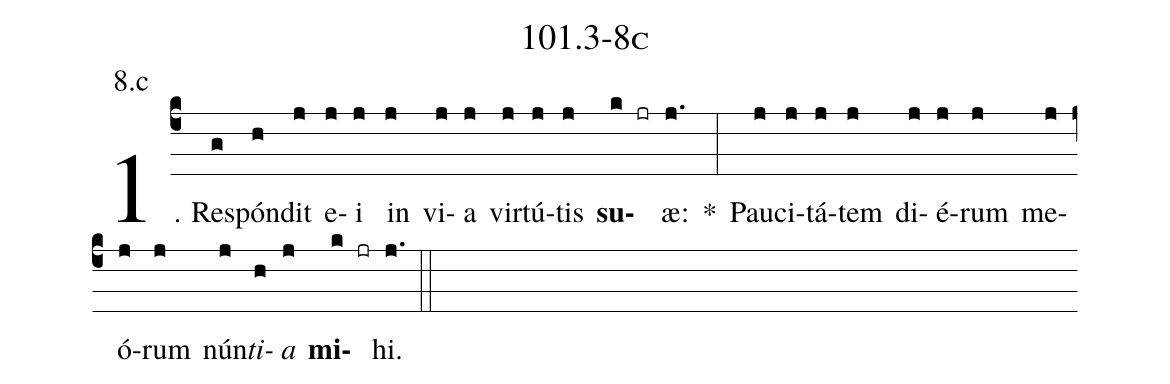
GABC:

name: 101.3-8c;
annotation: 8.c;
%%
(c4)1. Re(g)spón(h)dit(j) e(j)i(j) in(j) vi(j)a(j) vir(j)tú(j)tis(j) <b>su</b>(k jr)æ:(j.) *(:) Pau(j)ci(j)tá(j)tem(j) di(j)é(j)rum(j) me(j)ó(j)rum(j) nún(j)<i>ti</i>(h)<i>a</i>(j) <b>mi</b>(k jr)hi.(j.) (::)


%E(j) u(j) o(h) u(j) a(k) e.(j.) (::)
